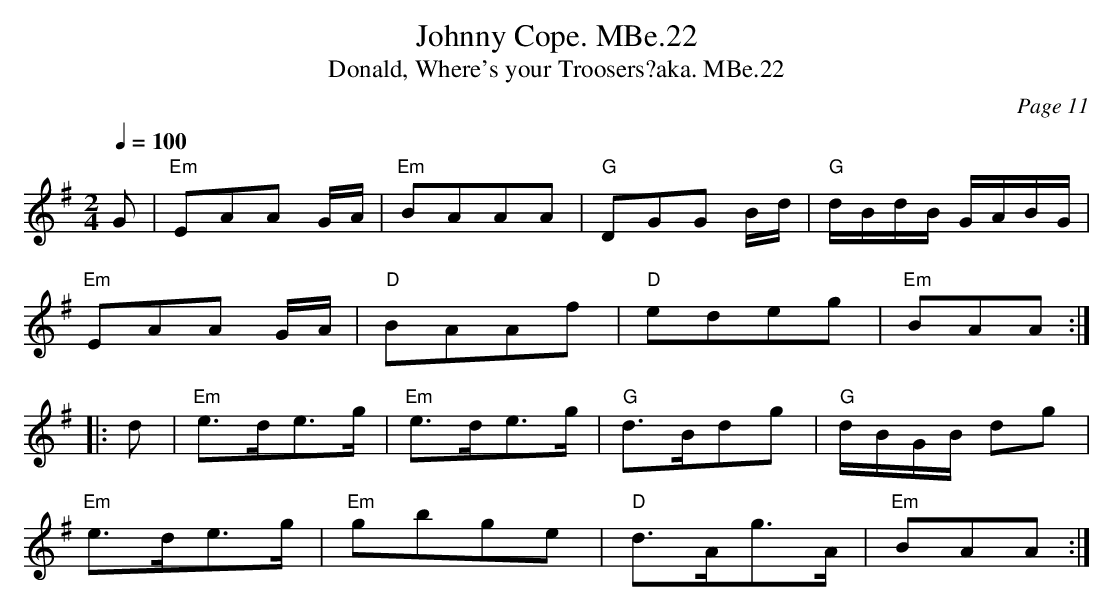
X:1
C:Page 11
T:Johnny Cope. MBe.22
T:Donald, Where's your Troosers?aka. MBe.22
M:2/4
L:1/8
Q:1/4=100
K:Em
G| "Em" EAA G/A/| "Em" BAAA| "G" DGG B/d/| "G" d/B/d/B/ G/A/B/G/|
"Em" EAA G/A/| "D" BAAf| "D" edeg| "Em" BAA:|
|:d| "Em" e>de>g| "Em" e>de>g| "G" d>Bdg| "G" d/B/G/B/ dg|
"Em" e>de>g| "Em" gbge| "D" d>Ag>A| "Em" BAA:|
